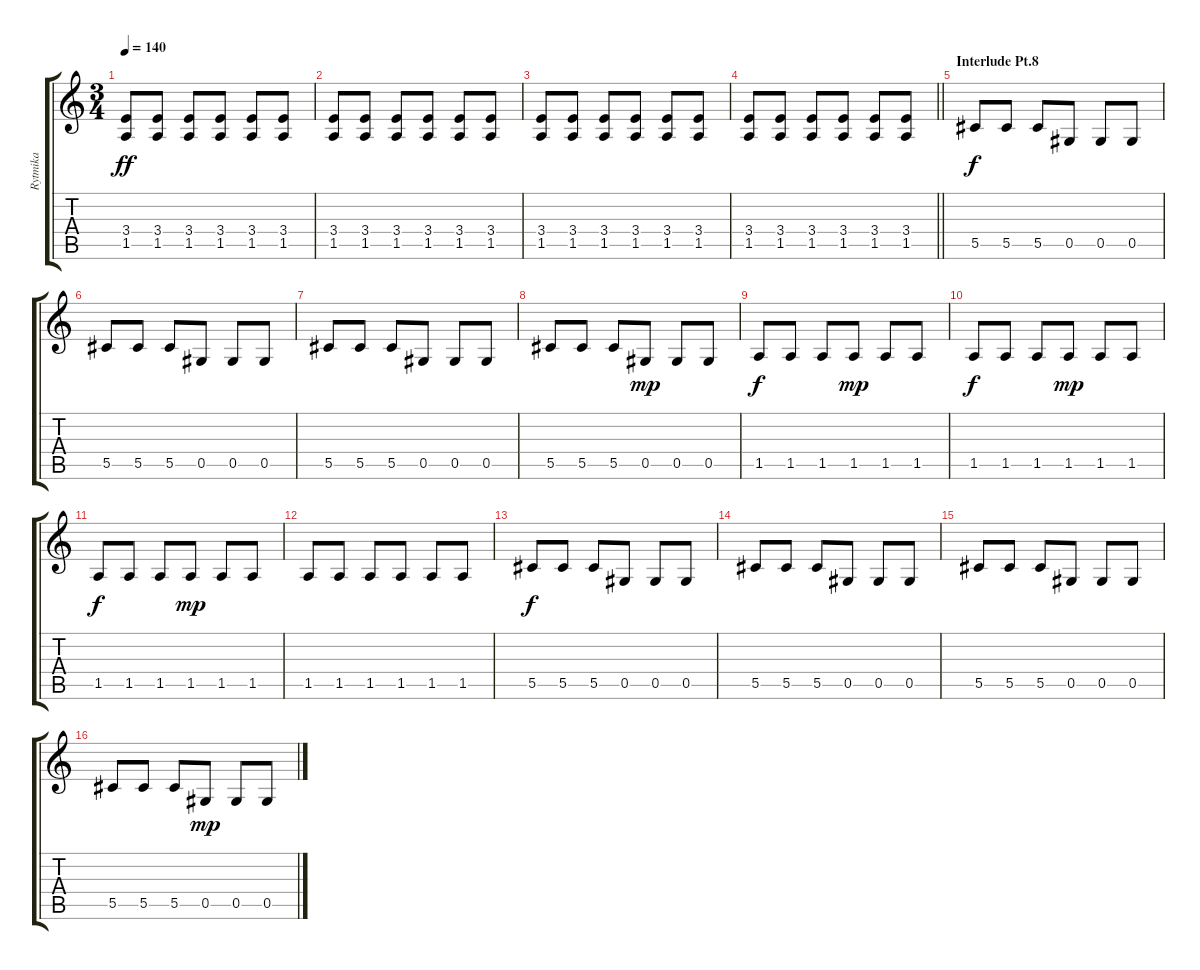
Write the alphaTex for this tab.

\track ("Rytmika" "Rytmika") {instrument overdrivenguitar}
\staff {score tabs}
\tuning (Eb4 Bb3 Gb3 Db3 Ab2 Eb2) {hide}
\ts (3 4)
\tempo 140
\clef g2
\ks c
(3.4 1.5).8{dy ff} (3.4 1.5).8 (3.4 1.5).8 (3.4 1.5).8 (3.4 1.5).8 (3.4 1.5).8 |
(3.4 1.5).8 (3.4 1.5).8 (3.4 1.5).8 (3.4 1.5).8 (3.4 1.5).8 (3.4 1.5).8 |
(3.4 1.5).8 (3.4 1.5).8 (3.4 1.5).8 (3.4 1.5).8 (3.4 1.5).8 (3.4 1.5).8 |
\barLineRight lightlight
(3.4 1.5).8 (3.4 1.5).8 (3.4 1.5).8 (3.4 1.5).8 (3.4 1.5).8 (3.4 1.5).8 |
\section ("" "Interlude Pt.8")
5.5.8{dy f volume 11} 5.5.8 5.5.8 0.5.8 0.5.8 0.5.8 |
5.5.8 5.5.8 5.5.8 0.5.8 0.5.8 0.5.8 |
5.5.8 5.5.8 5.5.8 0.5.8 0.5.8 0.5.8 |
5.5.8 5.5.8 5.5.8 0.5.8{dy mp} 0.5.8 0.5.8 |
1.5.8{dy f} 1.5.8 1.5.8 1.5.8{dy mp} 1.5.8 1.5.8 |
1.5.8{dy f} 1.5.8 1.5.8 1.5.8{dy mp} 1.5.8 1.5.8 |
1.5.8{dy f} 1.5.8 1.5.8 1.5.8{dy mp} 1.5.8 1.5.8 |
1.5.8 1.5.8 1.5.8 1.5.8 1.5.8 1.5.8 |
5.5.8{dy f} 5.5.8 5.5.8 0.5.8 0.5.8 0.5.8 |
5.5.8 5.5.8 5.5.8 0.5.8 0.5.8 0.5.8 |
5.5.8 5.5.8 5.5.8 0.5.8 0.5.8 0.5.8 |
5.5.8 5.5.8 5.5.8 0.5.8{dy mp} 0.5.8 0.5.8
